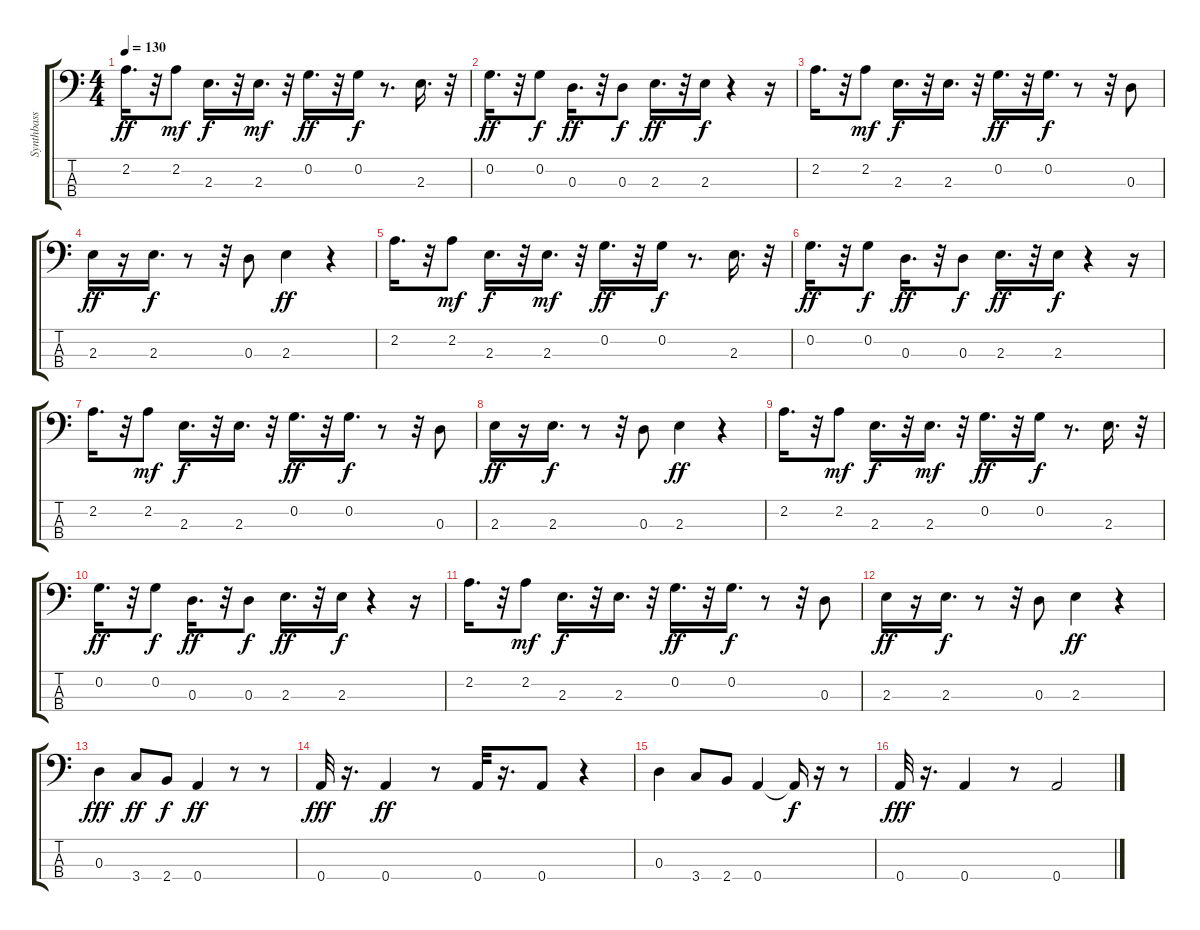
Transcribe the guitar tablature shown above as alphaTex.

\track ("Synthbass" "Synthbass") {instrument synthbass1}
\staff {score tabs}
\tuning (C-1 G2 D2 A1) {hide}
\ts (4 4)
\tempo 130
\clef f4
\ks c
2.2.16{d dy ff} r.32 2.2.8{dy mf} 2.3.16{d dy f} r.32 2.3.16{d dy mf} r.32 0.2.16{d dy ff} r.32 0.2.16{dy f} r.8{d} 2.3.16{d} r.32 |
0.2.16{d dy ff} r.32 0.2.8{dy f} 0.3.16{d dy ff} r.32 0.3.8{dy f} 2.3.16{d dy ff} r.32 2.3.16{dy f} r.4 r.16 |
2.2.16{d} r.32 2.2.8{dy mf} 2.3.16{d dy f} r.32 2.3.16{d} r.32 0.2.16{d dy ff} r.32 0.2.16{d dy f} r.8 r.32 0.3.8 |
2.3.16{dy ff} r.16 2.3.16{d dy f} r.8 r.32 0.3.8 2.3.4{dy ff} r.4 |
2.2.16{d} r.32 2.2.8{dy mf} 2.3.16{d dy f} r.32 2.3.16{d dy mf} r.32 0.2.16{d dy ff} r.32 0.2.16{dy f} r.8{d} 2.3.16{d} r.32 |
0.2.16{d dy ff} r.32 0.2.8{dy f} 0.3.16{d dy ff} r.32 0.3.8{dy f} 2.3.16{d dy ff} r.32 2.3.16{dy f} r.4 r.16 |
2.2.16{d} r.32 2.2.8{dy mf} 2.3.16{d dy f} r.32 2.3.16{d} r.32 0.2.16{d dy ff} r.32 0.2.16{d dy f} r.8 r.32 0.3.8 |
2.3.16{dy ff} r.16 2.3.16{d dy f} r.8 r.32 0.3.8 2.3.4{dy ff} r.4 |
2.2.16{d} r.32 2.2.8{dy mf} 2.3.16{d dy f} r.32 2.3.16{d dy mf} r.32 0.2.16{d dy ff} r.32 0.2.16{dy f} r.8{d} 2.3.16{d} r.32 |
0.2.16{d dy ff} r.32 0.2.8{dy f} 0.3.16{d dy ff} r.32 0.3.8{dy f} 2.3.16{d dy ff} r.32 2.3.16{dy f} r.4 r.16 |
2.2.16{d} r.32 2.2.8{dy mf} 2.3.16{d dy f} r.32 2.3.16{d} r.32 0.2.16{d dy ff} r.32 0.2.16{d dy f} r.8 r.32 0.3.8 |
2.3.16{dy ff} r.16 2.3.16{d dy f} r.8 r.32 0.3.8 2.3.4{dy ff} r.4 |
0.3.4{dy fff} 3.4.8{dy ff} 2.4.8{dy f} 0.4.4{dy ff} r.8 r.8 |
0.4.32{dy fff} r.16{d} 0.4.4{dy ff} r.8 0.4.32 r.16{d} 0.4.8 r.4 |
0.3.4 3.4.8 2.4.8 0.4.4 0.4{t}.16{dy f} r.16 r.8 |
0.4.32{dy fff} r.16{d} 0.4.4 r.8 0.4.2
